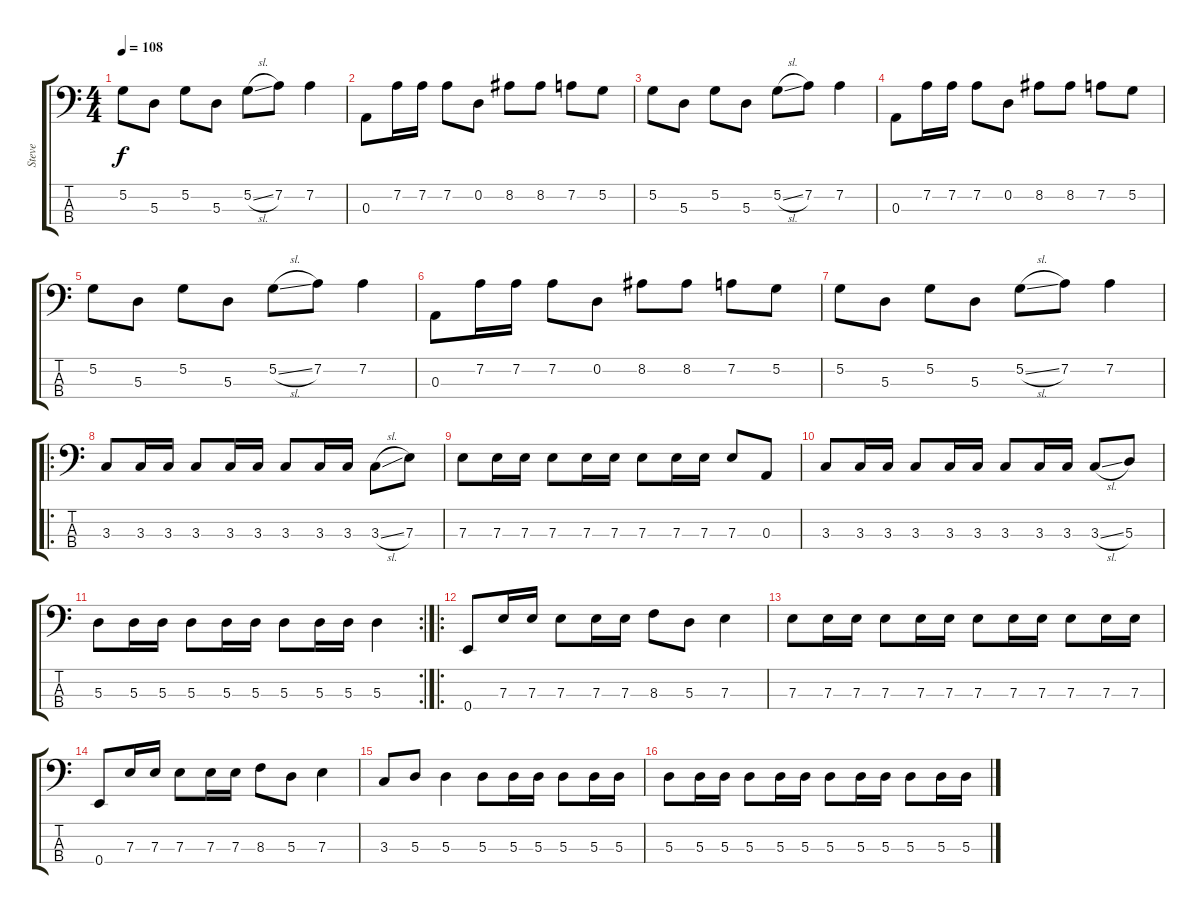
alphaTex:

\track ("Steve" "Steve") {instrument electricbassfinger}
\staff {score tabs}
\tuning (G2 D2 A1 E1) {hide}
\ts (4 4)
\tempo 108
\clef f4
\ks c
5.2.8{dy f} 5.3.8 5.2.8 5.3.8 5.2{sl}.8 7.2.8 7.2.4 |
0.3.8 7.2.16 7.2.16 7.2.8 0.2.8 8.2.8 8.2.8 7.2.8 5.2.8 |
5.2.8 5.3.8 5.2.8 5.3.8 5.2{sl}.8 7.2.8 7.2.4 |
0.3.8 7.2.16 7.2.16 7.2.8 0.2.8 8.2.8 8.2.8 7.2.8 5.2.8 |
5.2.8 5.3.8 5.2.8 5.3.8 5.2{sl}.8 7.2.8 7.2.4 |
0.3.8 7.2.16 7.2.16 7.2.8 0.2.8 8.2.8 8.2.8 7.2.8 5.2.8 |
5.2.8 5.3.8 5.2.8 5.3.8 5.2{sl}.8 7.2.8 7.2.4 |
\ro
3.3.8 3.3.16 3.3.16 3.3.8 3.3.16 3.3.16 3.3.8 3.3.16 3.3.16 3.3{sl}.8 7.3.8 |
7.3.8 7.3.16 7.3.16 7.3.8 7.3.16 7.3.16 7.3.8 7.3.16 7.3.16 7.3.8 0.3.8 |
3.3.8 3.3.16 3.3.16 3.3.8 3.3.16 3.3.16 3.3.8 3.3.16 3.3.16 3.3{sl}.8 5.3.8 |
\rc 2
5.3.8 5.3.16 5.3.16 5.3.8 5.3.16 5.3.16 5.3.8 5.3.16 5.3.16 5.3.4 |
\ro
0.4.8 7.3.16 7.3.16 7.3.8 7.3.16 7.3.16 8.3.8 5.3.8 7.3.4 |
7.3.8 7.3.16 7.3.16 7.3.8 7.3.16 7.3.16 7.3.8 7.3.16 7.3.16 7.3.8 7.3.16 7.3.16 |
0.4.8 7.3.16 7.3.16 7.3.8 7.3.16 7.3.16 8.3.8 5.3.8 7.3.4 |
3.3.8 5.3.8 5.3.4 5.3.8 5.3.16 5.3.16 5.3.8 5.3.16 5.3.16 |
5.3.8 5.3.16 5.3.16 5.3.8 5.3.16 5.3.16 5.3.8 5.3.16 5.3.16 5.3.8 5.3.16 5.3.16
